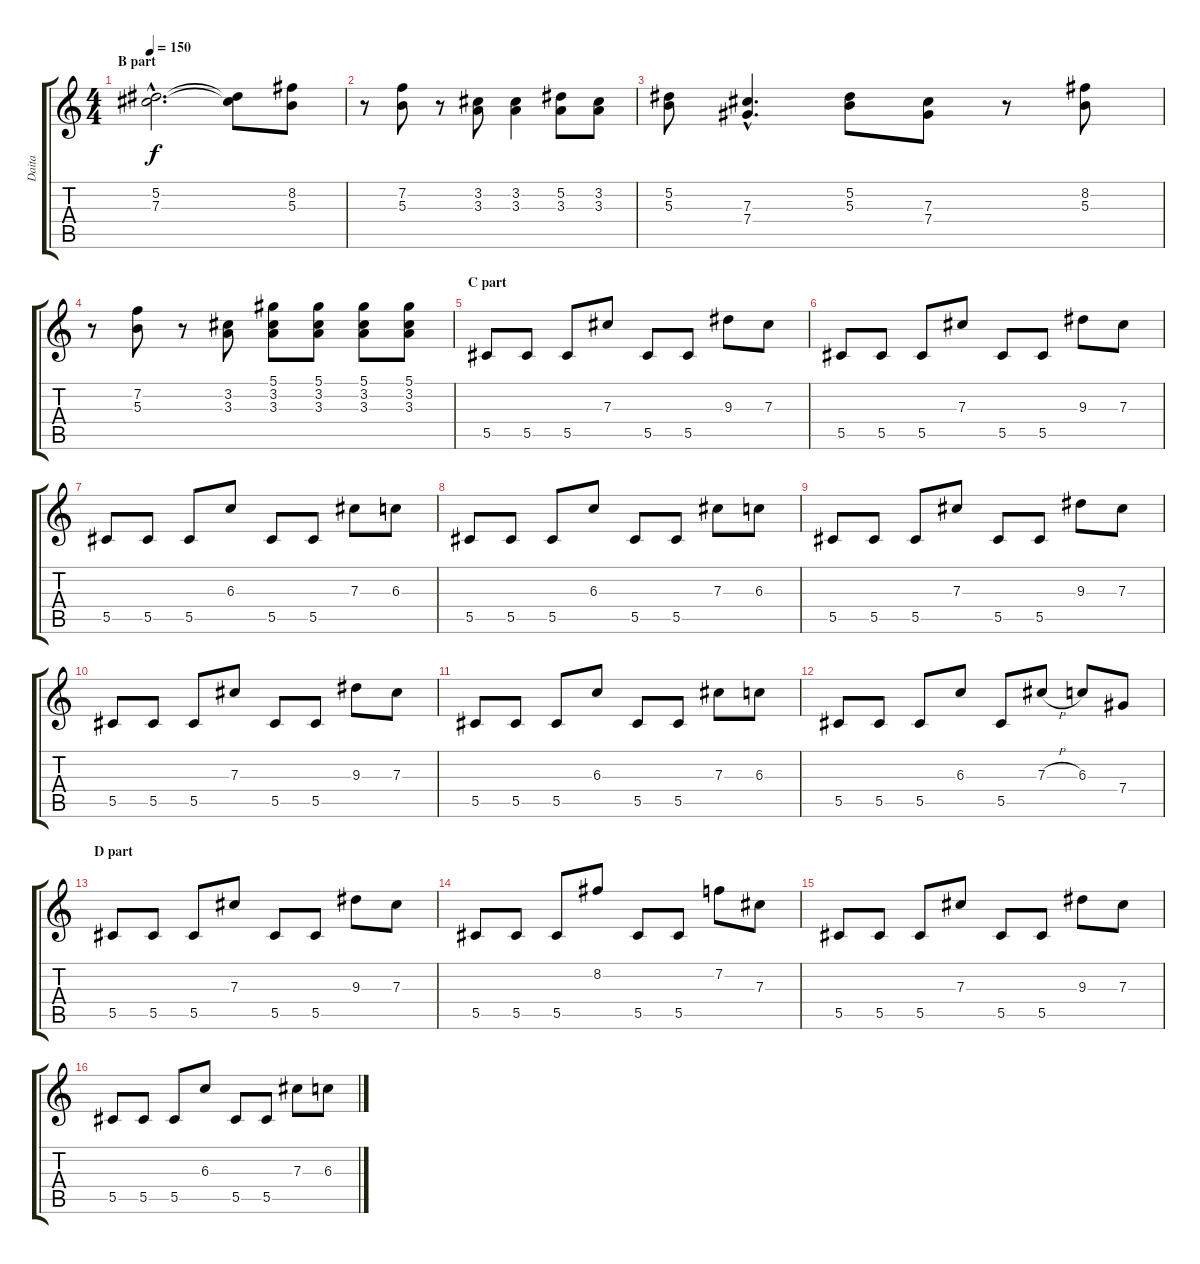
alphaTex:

\track ("Daita" "Daita") {instrument distortionguitar}
\staff {score tabs}
\tuning (Eb4 Bb3 Gb3 Db3 Ab2 Eb2) {hide}
\ts (4 4)
\section ("" "B part")
\tempo 150
\clef g2
\ks c
(5.2{hac t} 7.3{hac t}).2{d dy f} (5.2{t} 7.3{t}).8 (8.2 5.3).8 |
r.8 (7.2 5.3).8 r.8 (3.2 3.3).8 (3.2 3.3).4 (5.2 3.3).8 (3.2 3.3).8 |
(5.2 5.3).8 (7.3{hac} 7.4{hac}).4{d} (5.2 5.3).8 (7.3 7.4).8 r.8 (8.2 5.3).8 |
r.8 (7.2 5.3).8 r.8 (3.2 3.3).8 (5.1 3.2 3.3).8 (5.1 3.2 3.3).8 (5.1 3.2 3.3).8 (5.1 3.2 3.3).8 |
\section ("" "C part")
5.5.8 5.5.8 5.5.8 7.3.8 5.5.8 5.5.8 9.3.8 7.3.8 |
5.5.8 5.5.8 5.5.8 7.3.8 5.5.8 5.5.8 9.3.8 7.3.8 |
5.5.8 5.5.8 5.5.8 6.3.8 5.5.8 5.5.8 7.3.8 6.3.8 |
5.5.8 5.5.8 5.5.8 6.3.8 5.5.8 5.5.8 7.3.8 6.3.8 |
5.5.8 5.5.8 5.5.8 7.3.8 5.5.8 5.5.8 9.3.8 7.3.8 |
5.5.8 5.5.8 5.5.8 7.3.8 5.5.8 5.5.8 9.3.8 7.3.8 |
5.5.8 5.5.8 5.5.8 6.3.8 5.5.8 5.5.8 7.3.8 6.3.8 |
5.5.8 5.5.8 5.5.8 6.3.8 5.5.8 7.3{h}.8 6.3.8 7.4.8 |
\section ("" "D part")
5.5.8 5.5.8 5.5.8 7.3.8 5.5.8 5.5.8 9.3.8 7.3.8 |
5.5.8 5.5.8 5.5.8 8.2.8 5.5.8 5.5.8 7.2.8 7.3.8 |
5.5.8 5.5.8 5.5.8 7.3.8 5.5.8 5.5.8 9.3.8 7.3.8 |
5.5.8 5.5.8 5.5.8 6.3.8 5.5.8 5.5.8 7.3.8 6.3.8
